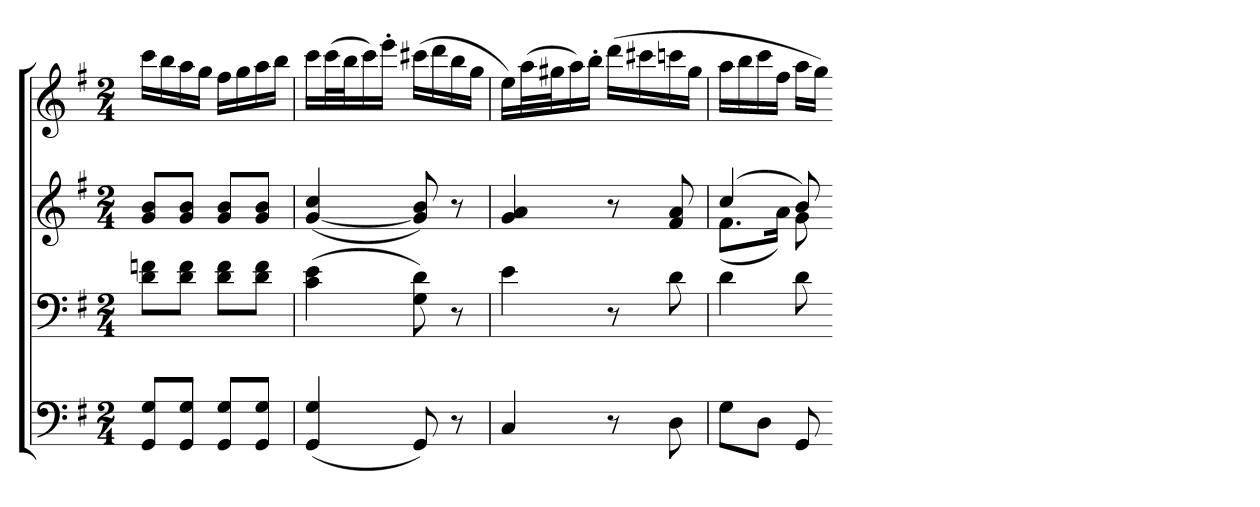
**kern	**kern	**kern	**kern
*part4	*part3	*part2	*part1
*staff4	*staff3	*staff2	*staff1
*clefF4	*clefF4	*clefG2	*clefG2
*k[f#]	*k[f#]	*k[f#]	*k[f#]
*G:	*G:	*G:	*G:
*M2/4	*M2/4	*M2/4	*M2/4
=	=	=	=
8GG 8GL	8d 8fnL	8g 8bL	16cccLL
.	.	.	16bb
8GG 8GJ	8d 8fJ	8g 8bJ	16aa
.	.	.	16ggJJ
8GG 8GL	8d 8fL	8g 8bL	16ff#LL
.	.	.	16gg
8GG 8GJ	8d 8fJ	8g 8bJ	16aa
.	.	.	16bbJJ
=	=	=	=
(4GG 4G	(4c 4e	([4g 4cc	16cccLL
.	.	.	(32cccL
.	.	.	32bbJ
.	.	.	16ccc)
.	.	.	16eee'JJ
8GG)	8G 8d)	8g] 8b)	(16ccc#XLL
.	.	.	16ddd
8r	8r	8r	16bb
.	.	.	16ggJJ
=	=	=	=
4C	4e	4g 4a	16eeLL)
.	.	.	(32aaL
.	.	.	32gg#XJ
.	.	.	16aa)
.	.	.	16bb'JJ
8r	8r	8r	(16dddLL
.	.	.	16ccc#X
8D	8d	8f# 8a	16cccn
.	.	.	16gg#JJ
=	=	=	=
*	*	*^	*
8GL	4d	(4cc	(8.f#L	16aaLL
.	.	.	.	16bb
8DJ	.	.	.	16ccc
.	.	.	16aJk)	16ff#JJ
8GG	8d	8b)	8g	16aaLL
.	.	.	.	16ggJJ)
*	*	*v	*v	*
=-	=-	=-	=-
*-	*-	*-	*-
